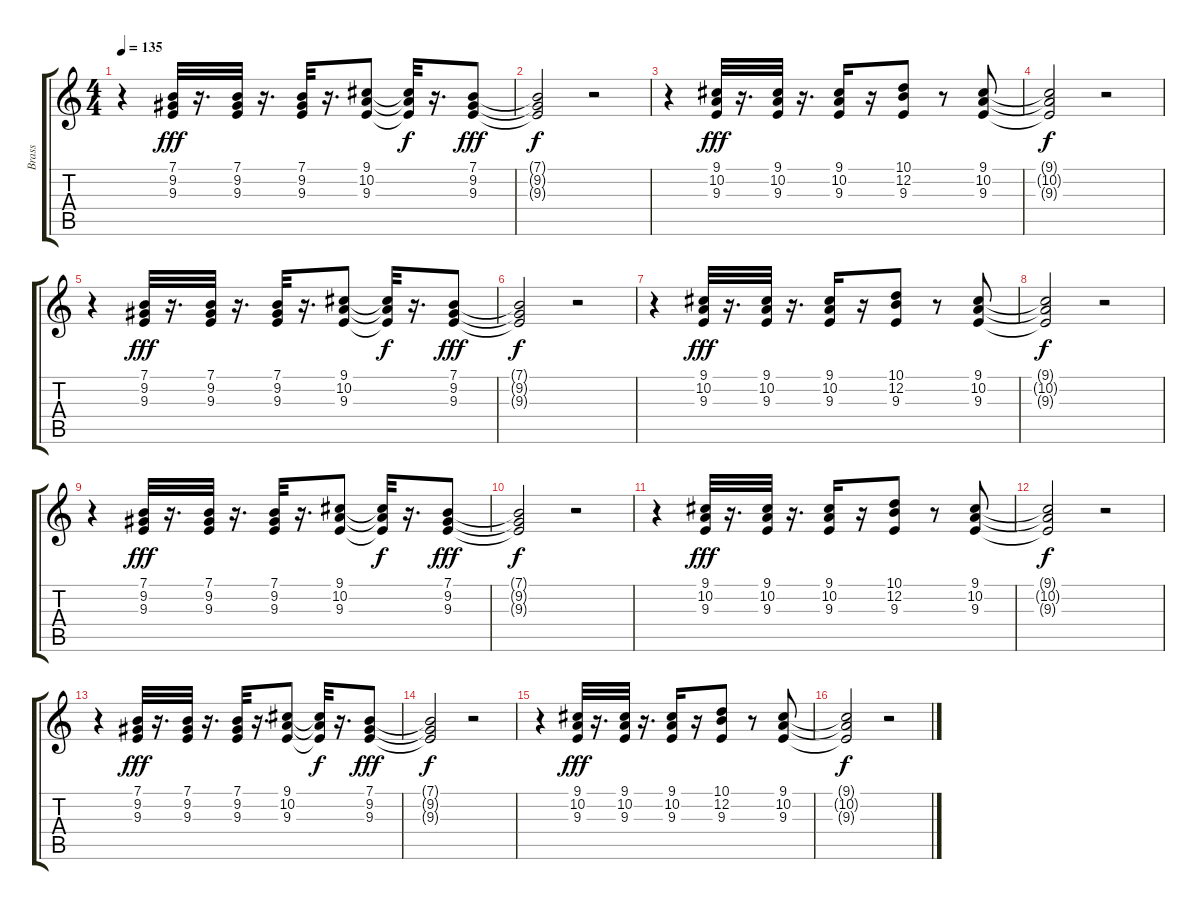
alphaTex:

\track ("Brass" "Brass") {instrument brasssection}
\staff {score tabs}
\tuning (E4 B3 G3 D3 A2 E2) {hide}
\ts (4 4)
\tempo 135
\clef g2
\ks c
r.4{dy f} (7.1 9.2 9.3).32{dy fff} r.16{d} (7.1 9.2 9.3).32 r.16{d} (7.1 9.2 9.3).32 r.16{d} (9.1 10.2 9.3).8 (9.1{t} 10.2{t} 9.3{t}).32{dy f} r.16{d} (7.1 9.2 9.3).8{dy fff} |
(7.1{t} 9.2{t} 9.3{t}).2{dy f} r.2 |
r.4 (9.1 10.2 9.3).32{dy fff} r.16{d} (9.1 10.2 9.3).32 r.16{d} (9.1 10.2 9.3).16 r.16 (10.1 12.2 9.3).8 r.8 (9.1 10.2 9.3).8 |
(9.1{t} 10.2{t} 9.3{t}).2{dy f} r.2 |
r.4 (7.1 9.2 9.3).32{dy fff} r.16{d} (7.1 9.2 9.3).32 r.16{d} (7.1 9.2 9.3).32 r.16{d} (9.1 10.2 9.3).8 (9.1{t} 10.2{t} 9.3{t}).32{dy f} r.16{d} (7.1 9.2 9.3).8{dy fff} |
(7.1{t} 9.2{t} 9.3{t}).2{dy f} r.2 |
r.4 (9.1 10.2 9.3).32{dy fff} r.16{d} (9.1 10.2 9.3).32 r.16{d} (9.1 10.2 9.3).16 r.16 (10.1 12.2 9.3).8 r.8 (9.1 10.2 9.3).8 |
(9.1{t} 10.2{t} 9.3{t}).2{dy f} r.2 |
r.4 (7.1 9.2 9.3).32{dy fff} r.16{d} (7.1 9.2 9.3).32 r.16{d} (7.1 9.2 9.3).32 r.16{d} (9.1 10.2 9.3).8 (9.1{t} 10.2{t} 9.3{t}).32{dy f} r.16{d} (7.1 9.2 9.3).8{dy fff} |
(7.1{t} 9.2{t} 9.3{t}).2{dy f} r.2 |
r.4 (9.1 10.2 9.3).32{dy fff} r.16{d} (9.1 10.2 9.3).32 r.16{d} (9.1 10.2 9.3).16 r.16 (10.1 12.2 9.3).8 r.8 (9.1 10.2 9.3).8 |
(9.1{t} 10.2{t} 9.3{t}).2{dy f} r.2 |
r.4 (7.1 9.2 9.3).32{dy fff} r.16{d} (7.1 9.2 9.3).32 r.16{d} (7.1 9.2 9.3).32 r.16{d} (9.1 10.2 9.3).8 (9.1{t} 10.2{t} 9.3{t}).32{dy f} r.16{d} (7.1 9.2 9.3).8{dy fff} |
(7.1{t} 9.2{t} 9.3{t}).2{dy f} r.2 |
r.4 (9.1 10.2 9.3).32{dy fff} r.16{d} (9.1 10.2 9.3).32 r.16{d} (9.1 10.2 9.3).16 r.16 (10.1 12.2 9.3).8 r.8 (9.1 10.2 9.3).8 |
(9.1{t} 10.2{t} 9.3{t}).2{dy f} r.2
